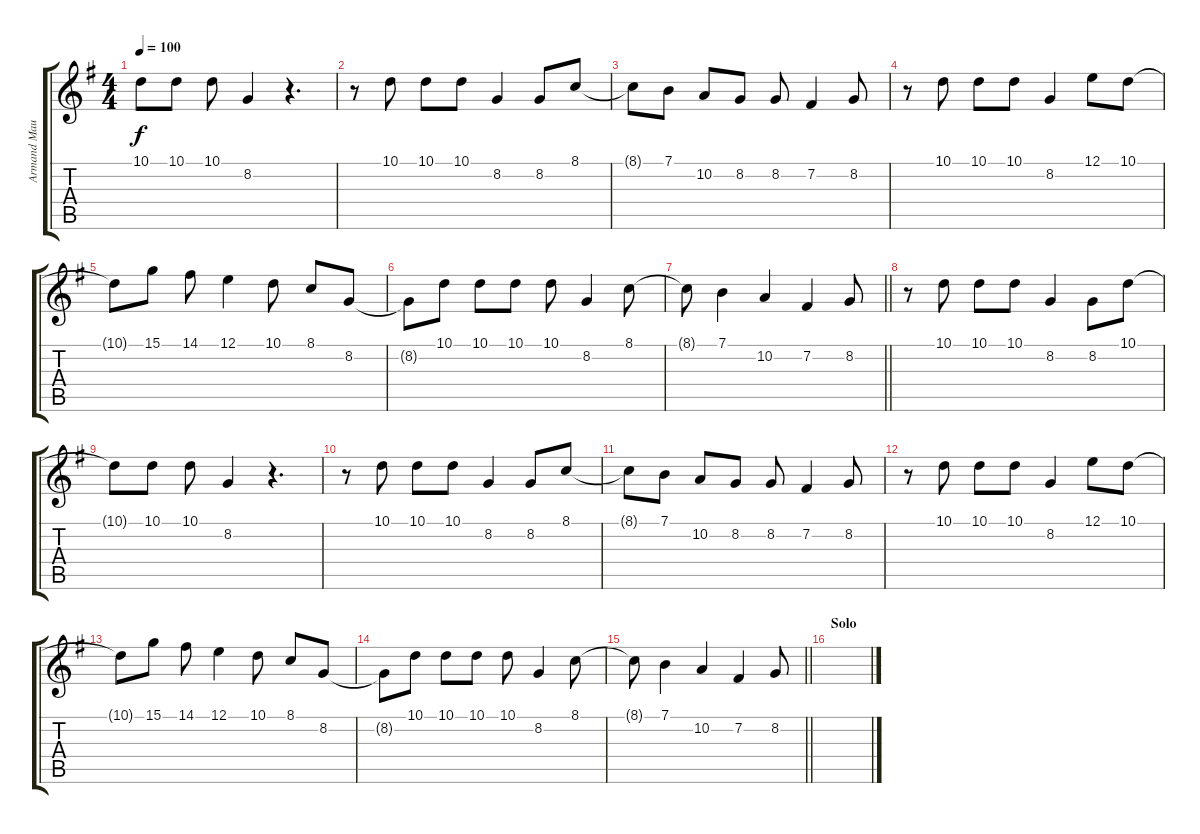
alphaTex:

\track ("Armand Maulana" "Armand Mau") {instrument cello}
\staff {score tabs}
\tuning (E4 B3 G3 D3 A2 E2) {hide}
\ts (4 4)
\tempo 100
\clef g2
\ks g
10.1{t}.8{dy f} 10.1.8 10.1.8 8.2.4 r.4{d} |
r.8 10.1.8 10.1.8 10.1.8 8.2.4 8.2.8 8.1.8 |
8.1{t}.8 7.1.8 10.2.8 8.2.8 8.2.8 7.2.4 8.2.8 |
r.8 10.1.8 10.1.8 10.1.8 8.2.4 12.1.8 10.1.8 |
10.1{t}.8 15.1.8 14.1.8 12.1.4 10.1.8 8.1.8 8.2.8 |
8.2{t}.8 10.1.8 10.1.8 10.1.8 10.1.8 8.2.4 8.1.8 |
\barLineRight lightlight
8.1{t}.8 7.1.4 10.2.4 7.2.4 8.2.8 |
r.8 10.1.8 10.1.8 10.1.8 8.2.4 8.2.8 10.1.8 |
10.1{t}.8 10.1.8 10.1.8 8.2.4 r.4{d} |
r.8 10.1.8 10.1.8 10.1.8 8.2.4 8.2.8 8.1.8 |
8.1{t}.8 7.1.8 10.2.8 8.2.8 8.2.8 7.2.4 8.2.8 |
r.8 10.1.8 10.1.8 10.1.8 8.2.4 12.1.8 10.1.8 |
10.1{t}.8 15.1.8 14.1.8 12.1.4 10.1.8 8.1.8 8.2.8 |
8.2{t}.8 10.1.8 10.1.8 10.1.8 10.1.8 8.2.4 8.1.8 |
\barLineRight lightlight
8.1{t}.8 7.1.4 10.2.4 7.2.4 8.2.8 |
\section ("" "Solo")
